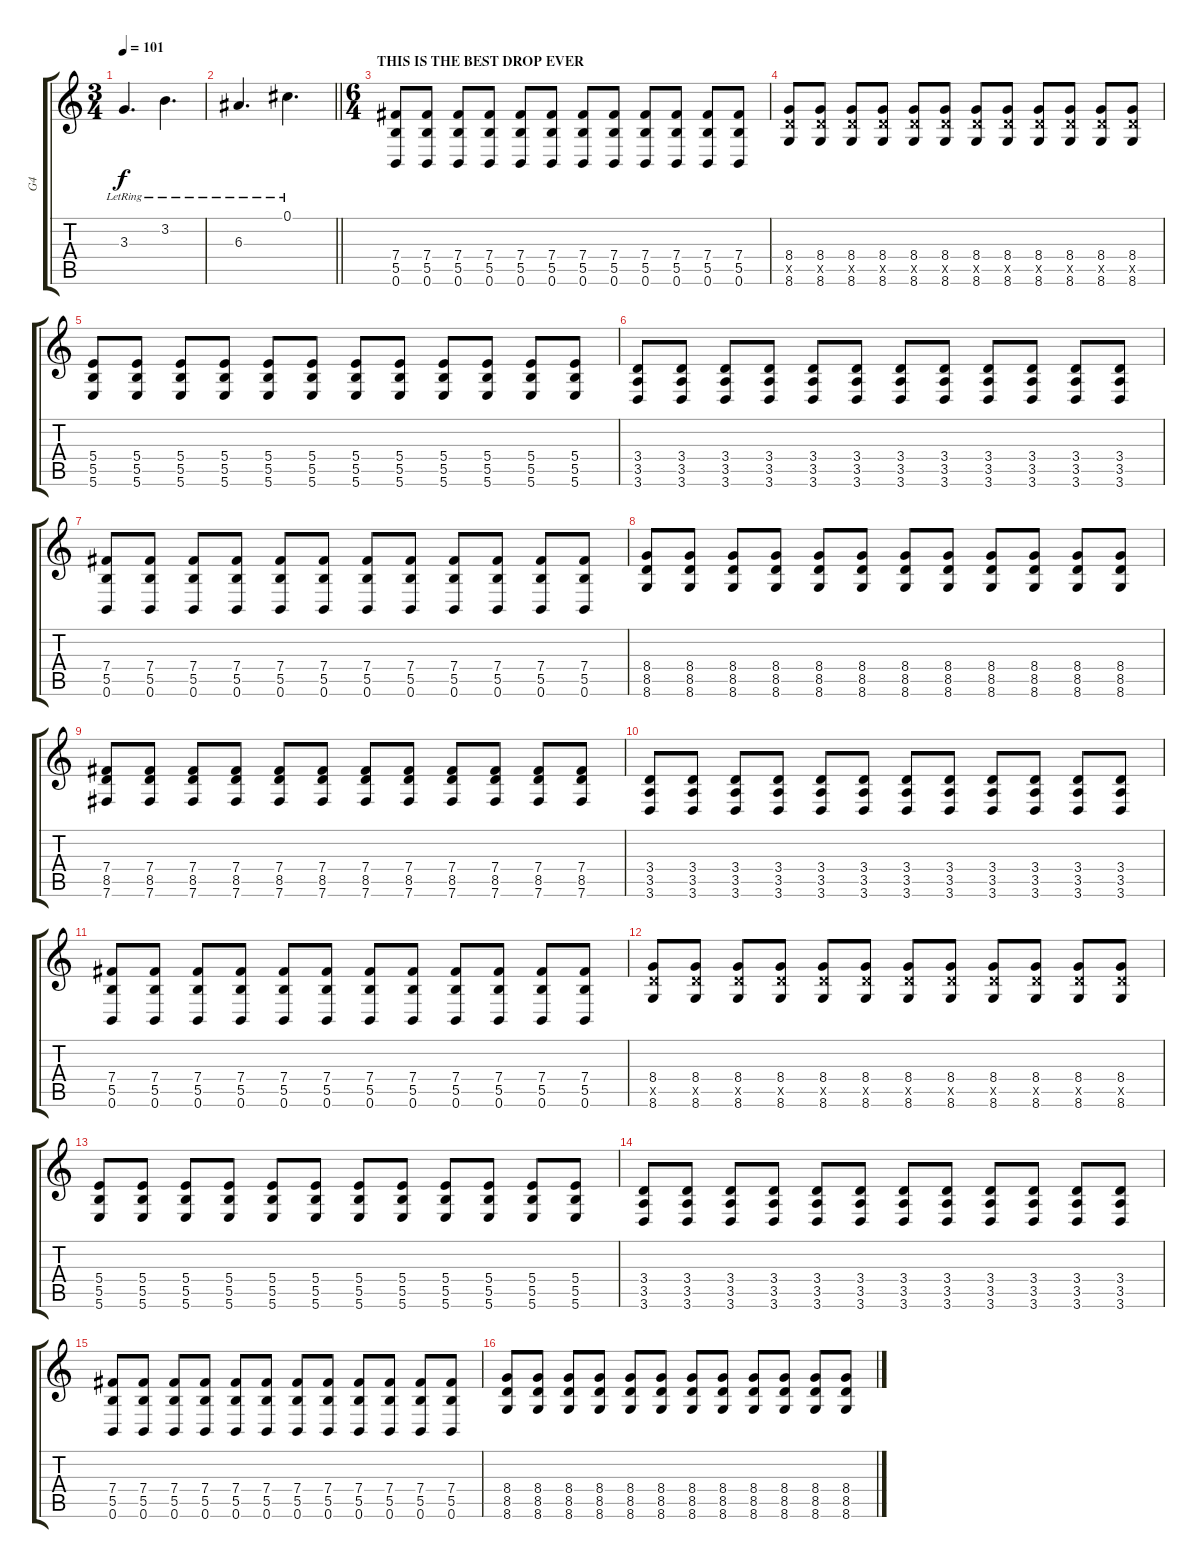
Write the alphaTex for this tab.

\track ("G4" "G4") {instrument distortionguitar}
\staff {score tabs}
\tuning (Db4 Ab3 E3 B2 Gb2 B1) {hide}
\ts (3 4)
\tempo 101
\clef g2
\ks c
3.3{lr}.4{d dy f} 3.2{lr}.4{d} |
\barLineRight lightlight
6.3{lr}.4{d} 0.1{lr}.4{d} |
\ts (6 4)
\section ("" "THIS IS THE BEST DROP EVER")
(7.4 5.5 0.6).8 (7.4 5.5 0.6).8 (7.4 5.5 0.6).8 (7.4 5.5 0.6).8 (7.4 5.5 0.6).8 (7.4 5.5 0.6).8 (7.4 5.5 0.6).8 (7.4 5.5 0.6).8 (7.4 5.5 0.6).8 (7.4 5.5 0.6).8 (7.4 5.5 0.6).8 (7.4 5.5 0.6).8 |
(8.4 8.5{x} 8.6).8 (8.4 8.5{x} 8.6).8 (8.4 8.5{x} 8.6).8 (8.4 8.5{x} 8.6).8 (8.4 8.5{x} 8.6).8 (8.4 8.5{x} 8.6).8 (8.4 8.5{x} 8.6).8 (8.4 8.5{x} 8.6).8 (8.4 8.5{x} 8.6).8 (8.4 8.5{x} 8.6).8 (8.4 8.5{x} 8.6).8 (8.4 8.5{x} 8.6).8 |
(5.4 5.5 5.6).8 (5.4 5.5 5.6).8 (5.4 5.5 5.6).8 (5.4 5.5 5.6).8 (5.4 5.5 5.6).8 (5.4 5.5 5.6).8 (5.4 5.5 5.6).8 (5.4 5.5 5.6).8 (5.4 5.5 5.6).8 (5.4 5.5 5.6).8 (5.4 5.5 5.6).8 (5.4 5.5 5.6).8 |
(3.4 3.5 3.6).8 (3.4 3.5 3.6).8 (3.4 3.5 3.6).8 (3.4 3.5 3.6).8 (3.4 3.5 3.6).8 (3.4 3.5 3.6).8 (3.4 3.5 3.6).8 (3.4 3.5 3.6).8 (3.4 3.5 3.6).8 (3.4 3.5 3.6).8 (3.4 3.5 3.6).8 (3.4 3.5 3.6).8 |
(7.4 5.5 0.6).8 (7.4 5.5 0.6).8 (7.4 5.5 0.6).8 (7.4 5.5 0.6).8 (7.4 5.5 0.6).8 (7.4 5.5 0.6).8 (7.4 5.5 0.6).8 (7.4 5.5 0.6).8 (7.4 5.5 0.6).8 (7.4 5.5 0.6).8 (7.4 5.5 0.6).8 (7.4 5.5 0.6).8 |
(8.4 8.5 8.6).8 (8.4 8.5 8.6).8 (8.4 8.5 8.6).8 (8.4 8.5 8.6).8 (8.4 8.5 8.6).8 (8.4 8.5 8.6).8 (8.4 8.5 8.6).8 (8.4 8.5 8.6).8 (8.4 8.5 8.6).8 (8.4 8.5 8.6).8 (8.4 8.5 8.6).8 (8.4 8.5 8.6).8 |
(7.4 8.5 7.6).8 (7.4 8.5 7.6).8 (7.4 8.5 7.6).8 (7.4 8.5 7.6).8 (7.4 8.5 7.6).8 (7.4 8.5 7.6).8 (7.4 8.5 7.6).8 (7.4 8.5 7.6).8 (7.4 8.5 7.6).8 (7.4 8.5 7.6).8 (7.4 8.5 7.6).8 (7.4 8.5 7.6).8 |
(3.4 3.5 3.6).8 (3.4 3.5 3.6).8 (3.4 3.5 3.6).8 (3.4 3.5 3.6).8 (3.4 3.5 3.6).8 (3.4 3.5 3.6).8 (3.4 3.5 3.6).8 (3.4 3.5 3.6).8 (3.4 3.5 3.6).8 (3.4 3.5 3.6).8 (3.4 3.5 3.6).8 (3.4 3.5 3.6).8 |
(7.4 5.5 0.6).8 (7.4 5.5 0.6).8 (7.4 5.5 0.6).8 (7.4 5.5 0.6).8 (7.4 5.5 0.6).8 (7.4 5.5 0.6).8 (7.4 5.5 0.6).8 (7.4 5.5 0.6).8 (7.4 5.5 0.6).8 (7.4 5.5 0.6).8 (7.4 5.5 0.6).8 (7.4 5.5 0.6).8 |
(8.4 8.5{x} 8.6).8 (8.4 8.5{x} 8.6).8 (8.4 8.5{x} 8.6).8 (8.4 8.5{x} 8.6).8 (8.4 8.5{x} 8.6).8 (8.4 8.5{x} 8.6).8 (8.4 8.5{x} 8.6).8 (8.4 8.5{x} 8.6).8 (8.4 8.5{x} 8.6).8 (8.4 8.5{x} 8.6).8 (8.4 8.5{x} 8.6).8 (8.4 8.5{x} 8.6).8 |
(5.4 5.5 5.6).8 (5.4 5.5 5.6).8 (5.4 5.5 5.6).8 (5.4 5.5 5.6).8 (5.4 5.5 5.6).8 (5.4 5.5 5.6).8 (5.4 5.5 5.6).8 (5.4 5.5 5.6).8 (5.4 5.5 5.6).8 (5.4 5.5 5.6).8 (5.4 5.5 5.6).8 (5.4 5.5 5.6).8 |
(3.4 3.5 3.6).8 (3.4 3.5 3.6).8 (3.4 3.5 3.6).8 (3.4 3.5 3.6).8 (3.4 3.5 3.6).8 (3.4 3.5 3.6).8 (3.4 3.5 3.6).8 (3.4 3.5 3.6).8 (3.4 3.5 3.6).8 (3.4 3.5 3.6).8 (3.4 3.5 3.6).8 (3.4 3.5 3.6).8 |
(7.4 5.5 0.6).8 (7.4 5.5 0.6).8 (7.4 5.5 0.6).8 (7.4 5.5 0.6).8 (7.4 5.5 0.6).8 (7.4 5.5 0.6).8 (7.4 5.5 0.6).8 (7.4 5.5 0.6).8 (7.4 5.5 0.6).8 (7.4 5.5 0.6).8 (7.4 5.5 0.6).8 (7.4 5.5 0.6).8 |
(8.4 8.5 8.6).8 (8.4 8.5 8.6).8 (8.4 8.5 8.6).8 (8.4 8.5 8.6).8 (8.4 8.5 8.6).8 (8.4 8.5 8.6).8 (8.4 8.5 8.6).8 (8.4 8.5 8.6).8 (8.4 8.5 8.6).8 (8.4 8.5 8.6).8 (8.4 8.5 8.6).8 (8.4 8.5 8.6).8
